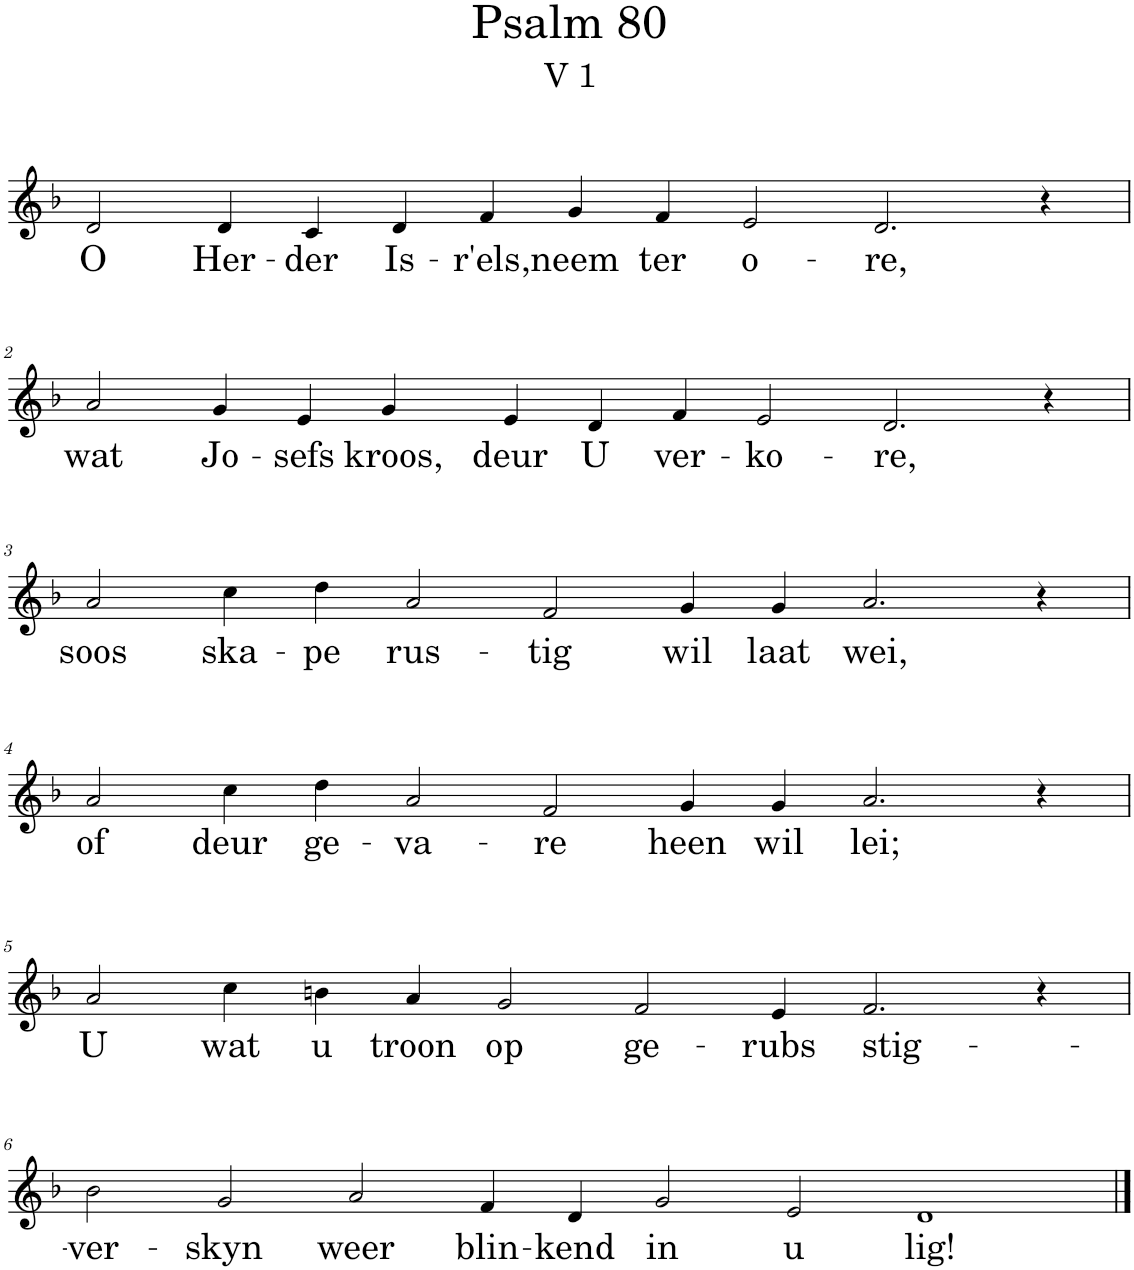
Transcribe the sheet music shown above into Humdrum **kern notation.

**kern	**text
*part1	*part1
*staff1	*staff1
*I"Pipe Organ	*
*I'Org.	*
*clefG2	*
*k[b-]	*
*M14/4	*
=1	=1
!	!LO:LY:b
2d/	O
!	!LO:LY:b
4d/	Her-
!	!LO:LY:b
4c/	-der
!	!LO:LY:b
4d/	Is-
!	!LO:LY:b
4f/	-r'els,
!	!LO:LY:b
4g/	neem
!	!LO:LY:b
4f/	ter
!	!LO:LY:b
2e/	o-
!	!LO:LY:b
2.d/	-re,
4r	.
!!LO:LB:g=z
=2	=2
!	!LO:LY:b
2a/	wat
!	!LO:LY:b
4g/	Jo-
!	!LO:LY:b
4e/	-sefs
!	!LO:LY:b
4g/	kroos,
!	!LO:LY:b
4e/	deur
!	!LO:LY:b
4d/	U
!	!LO:LY:b
4f/	ver-
!	!LO:LY:b
2e/	-ko-
!	!LO:LY:b
2.d/	-re,
4r	.
!!LO:LB:g=z
=3	=3
!	!LO:LY:b
2a/	soos
!	!LO:LY:b
4cc\	ska-
!	!LO:LY:b
4dd\	-pe
!	!LO:LY:b
2a/	rus-
!	!LO:LY:b
2f/	-tig
!	!LO:LY:b
4g/	wil
!	!LO:LY:b
4g/	laat
!	!LO:LY:b
2.a/	wei,
4r	.
!!LO:LB:g=z
=4	=4
!	!LO:LY:b
2a/	of
!	!LO:LY:b
4cc\	deur
!	!LO:LY:b
4dd\	ge-
!	!LO:LY:b
2a/	-va-
!	!LO:LY:b
2f/	-re
!	!LO:LY:b
4g/	heen
!	!LO:LY:b
4g/	wil
!	!LO:LY:b
2.a/	lei;
4r	.
!!LO:LB:g=z
=5	=5
!	!LO:LY:b
2a/	U
!	!LO:LY:b
4cc\	wat
!	!LO:LY:b
4bn\	u
!	!LO:LY:b
4a/	troon
!	!LO:LY:b
2g/	op
!	!LO:LY:b
2f/	ge-
!	!LO:LY:b
4e/	-rubs
!	!LO:LY:b
2.f/	stig-
4r	.
!!LO:LB:g=z
=6	=6
*M16/4	*
!	!LO:LY:b
2b-\	-ver-
!	!LO:LY:b
2g/	-skyn
!	!LO:LY:b
2a/	weer
!	!LO:LY:b
4f/	blin-
!	!LO:LY:b
4d/	-kend
!	!LO:LY:b
2g/	in
!	!LO:LY:b
2e/	u
!	!LO:LY:b
1d	lig!
==	==
*-	*-
